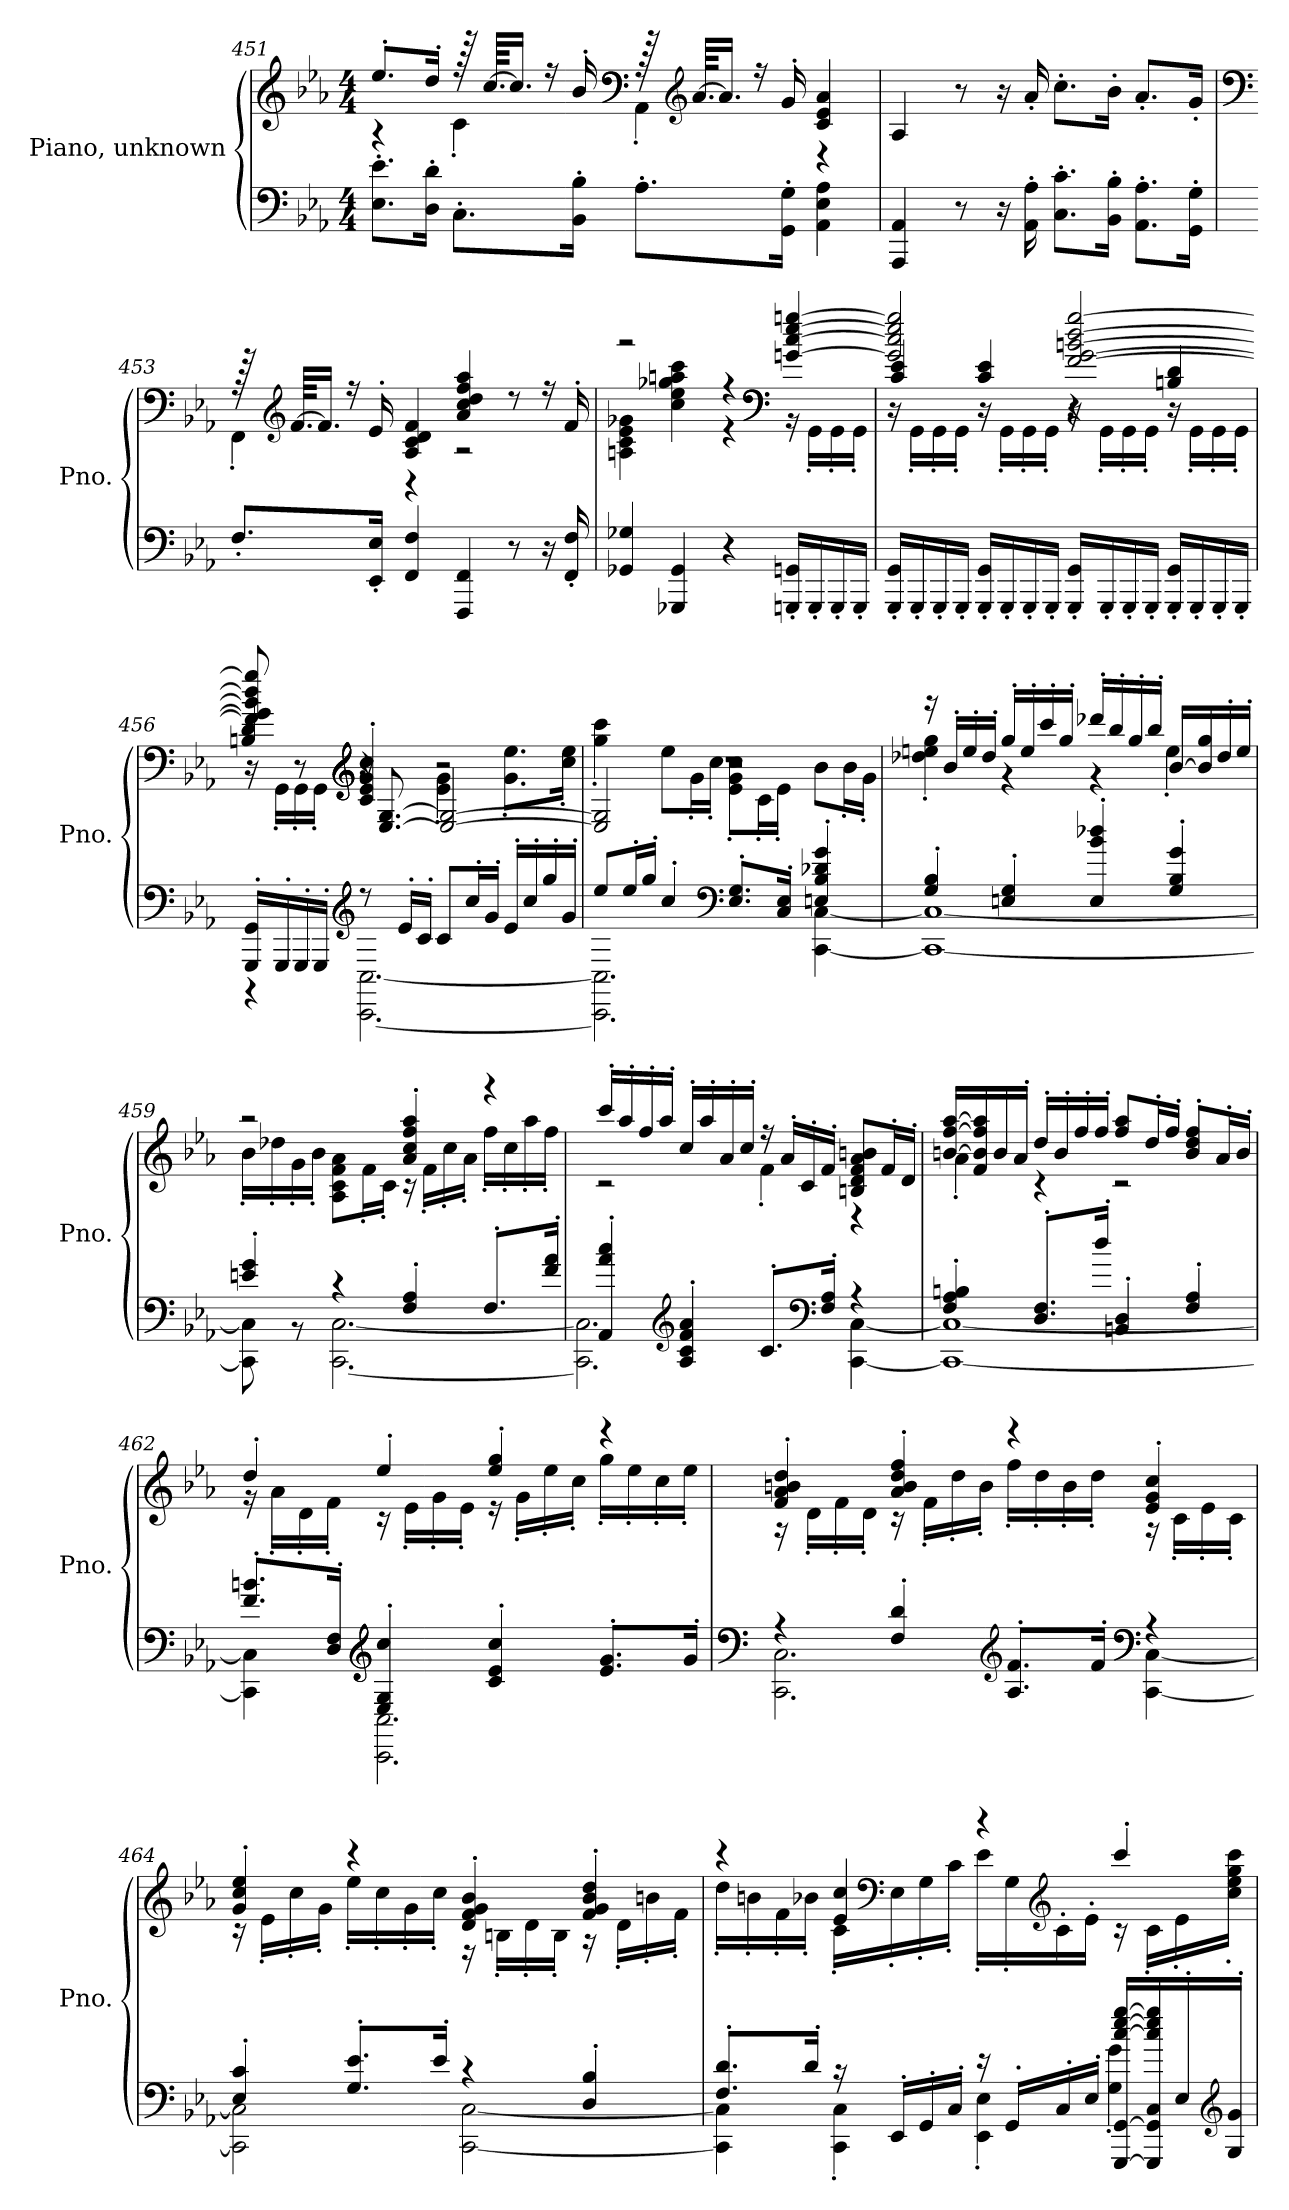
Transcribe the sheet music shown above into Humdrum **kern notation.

**kern	**kern
*part1	*part1
*staff2	*staff1
*I"Piano, unknown	*
*I'Pno.	*
!!LO:LB:g=z
*clefF4	*clefG2
*k[b-e-a-]	*k[b-e-a-]
*M4/4	*M4/4
=451	=451
*	*^
8.E-\' 8.e-\'L	8.ee-'/L	4r
16D\' 16d\'Jk	16dd'/Jk	.
8.C'\L	128r	4c'\
.	[64.cc/KKLL	.
.	16.cc/JJ]	.
.	16r	.
16BB-\' 16B-\'Jk	16b-'/	.
*	*clefF4	*
8.A-'\L	128r	4AA-'\
*	*clefG2	*
.	[64.a-/KKLL	.
.	16.a-/JJ]	.
.	16r	.
16GG\' 16G\'Jk	16g'/	.
4AA-\ 4E-\ 4A-\	4c/ 4e-/ 4a-/	4r
*	*v	*v
=452	=452
4AAA-/ 4AA-/	4A-/
8r	8r
16r	16r
16AA-\' 16A-\'	16a-'/
8.C\' 8.c\'L	8.cc'\L
16BB-\' 16B-\'Jk	16b-'\Jk
8.AA-\' 8.A-\'L	8.a-'/L
16GG\' 16G\'Jk	16g'/Jk
!!LO:LB:g=z
=453	=453
*	*clefF4
*	*^
8.F'/L	128r	4FF'\
*	*clefG2	*
.	[64.f/KKLL	.
.	16.f/JJ]	.
.	16r	.
16EE-/' 16E-/'Jk	16e-'/	.
4FF/ 4F/	4A-/ 4c/ 4d/ 4f/	4r
4FFF/ 4FF/	4a-/ 4cc/ 4dd/ 4ff/ 4aa-/	2r
8r	8r	.
16r	16r	.
16FF/' 16F/'	16f'/	.
=454	=454	=454
4GG-X/ 4G-X/	2r	4An\ 4c\ 4e-\ 4g-X\
4GGG-X/ 4GG-/	.	4cc\ 4ee-\ 4gg-X\ 4aan\ 4ccc\
4r	4r	4r
*	*clefF4	*
16GGGn/' 16GGn/'LL	[4gn/ [4cc/ [4ee-/ [4ggn/	16r
16GGG'/	.	16GG'\LL
16GGG'/	.	16GG'\
16GGG'/JJ	.	16GG'\JJ
!!LO:LB:g=z
=455	=455	=455
*	*	*^
16GGG/' 16GG/'LL	2g/] 2cc/] 2ee-/] 2gg/]	16r	4c/ 4e-/
16GGG'/	.	16GG'\LL	.
16GGG'/	.	16GG'\	.
16GGG'/JJ	.	16GG'\JJ	.
16GGG/' 16GG/'LL	.	16r	4c/ 4e-/
16GGG'/	.	16GG'\LL	.
16GGG'/	.	16GG'\	.
16GGG'/JJ	.	16GG'\JJ	.
16GGG/' 16GG/'LL	[2f/ [2g/ [2bn/ [2dd/ [2gg/	16r	4r
16GGG'/	.	16GG'\LL	.
16GGG'/	.	16GG'\	.
16GGG'/JJ	.	16GG'\JJ	.
16GGG/' 16GG/'LL	.	16r	4Bn/ 4d/
16GGG'/	.	16GG'\LL	.
16GGG'/	.	16GG'\	.
16GGG'/JJ	.	16GG'\JJ	.
=456	=456	=456	=456
*^	*	*	*
16GGG/' 16GG/'LL	4r	8f/] 8g/] 8b/] 8dd/] 8gg/]	16r	4Bn/ 4d/
16GGG'/	.	.	16GG'\LL	.
16GGG'/	.	8r	16GG'\	.
16GGG'/JJ	.	.	16GG'\JJ	.
*clefG2	*	*clefG2	*	*
8r	[2.CC\ [2.C\	4c/' 4e-/' 4g/' 4cc/'	4r	16r
.	.	.	.	[8.E-/ [8.G/
16e-'/LL	.	.	.	.
16c'/JJ	.	.	.	.
8c/L	.	2r	4e-\' 4g\'	2E-/_ 2G/_
16cc'/L	.	.	.	.
16g'/JJ	.	.	.	.
16e-'/LL	.	.	8.g\' 8.ee-\'L	.
16cc'/	.	.	.	.
16gg'/	.	.	.	.
16g'/JJ	.	.	16cc\' 16ee-\'Jk	.
!!LO:PB:g=z	!!	!!
=457	=457	=457	=457	=457
8ee-/L	2.CC\] 2.C\]	1r	4gg\' 4ccc\'	2E-/] 2G/]
16ee-'/L	.	.	.	.
16gg'/JJ	.	.	.	.
4cc'/	.	.	8ee-\L	.
.	.	.	16g'\L	.
.	.	.	16cc'\JJ	.
*clefF4	*	*	*	*
8.E-/' 8.G/'L	.	.	8e-\' 8g\' 8cc\'L	2r
.	.	.	16c'\L	.
16C/' 16E-/'Jk	.	.	16e-'\JJ	.
4En/' 4B-/' 4d-X/' 4g/'	[4CC\ [4C\	.	8b-\L	.
.	.	.	16b-'\L	.
.	.	.	16g'\JJ	.
*	*	*	*v	*v
=458	=458	=458	=458
4G/' 4B-/'	1CC_ 1C_	16r	4dd-X\' 4een\' 4gg\'
.	.	16b-'/LL	.
.	.	16ee'/	.
.	.	16dd-'/JJ	.
4En/' 4G/'	.	16gg'/LL	4r
.	.	16ee'/	.
.	.	16ccc'/	.
.	.	16gg'/JJ	.
4E/' 4b-/' 4dd-X/'	.	16ddd-X'/LL	4r
.	.	16bb-'/	.
.	.	16gg'/	.
.	.	16bb-'/JJ	.
4G/' 4B-/' 4g/'	.	[16b-/LL	4ee'\
.	.	16b-/] 16gg/	.
.	.	16dd-'/	.
.	.	16ee'/JJ	.
!!LO:LB:g=z	!!
=459	=459	=459	=459
4en/' 4g/'	8CC\] 8C\]	2r	16b-'\LL
.	.	.	16dd-X'\
.	8r	.	16g'\
.	.	.	16b-'\JJ
4r	[2.CC\ [2.C\	.	8A-\ 8c\ 8f\ 8a-\L
.	.	.	16f'\L
.	.	.	16c'\JJ
4F/' 4A-/'	.	4a-/' 4cc/' 4ff/' 4aa-/'	16r
.	.	.	16f'\LL
.	.	.	16cc'\
.	.	.	16a-'\JJ
8.F'/L	.	4r	16ff'\LL
.	.	.	16cc'\
.	.	.	16aa-'\
16f/' 16a-/'Jk	.	.	16ff'\JJ
=460	=460	=460	=460
4AA-/' 4a-/' 4cc/'	2.CC\] 2.C\]	16ccc'/LL	2r
.	.	16aa-'/	.
.	.	16ff'/	.
.	.	16aa-'/JJ	.
*clefG2	*	*	*
4A-/' 4c/' 4f/' 4a-/'	.	16cc'/LL	.
.	.	16aa-'/	.
.	.	16a-'/	.
.	.	16cc'/JJ	.
8.c'/L	.	16r	4f'\
.	.	16a-'/LL	.
.	.	16c'/	.
*clefF4	*	*	*
16F/' 16A-/'Jk	.	16f'/JJ	.
4r	[4CC\ [4C\	8Bn/ 8d/ 8f/ 8a-/ 8bn/L	4r
.	.	16f'/L	.
.	.	16d'/JJ	.
!!LO:LB:g=z	!!
=461	=461	=461	=461
4F/' 4A-/' 4Bn/'	1CC_ 1C_	[16bn/ [16ff/ [16aa-/LL	4a-'\
.	.	16f/ 16b/] 16ff/] 16aa-/]	.
.	.	16b/	.
.	.	16a-'/JJ	.
8.D/' 8.F/'L	.	16dd'/LL	4r
.	.	16b'/	.
.	.	16ff'/	.
16dd'/Jk	.	16ff'/JJ	.
4BBn/' 4D/'	.	8ff/ 8aa-/L	2r
.	.	16dd'/L	.
.	.	16ff'/JJ	.
4F/' 4A-/'	.	8b/' 8dd/' 8ff/'L	.
.	.	16a-'/L	.
.	.	16b'/JJ	.
=462	=462	=462	=462
8.f/' 8.bn/'L	4CC\] 4C\]	4dd'/	16r
.	.	.	16a-'\LL
.	.	.	16d'\
16D/' 16F/'Jk	.	.	16f'\JJ
*clefG2	*	*	*
4E-/' 4G/' 4cc/'	2.CC\ 2.C\	4ee-'/	16r
.	.	.	16e-'\LL
.	.	.	16g'\
.	.	.	16e-'\JJ
4c/' 4e-/' 4cc/'	.	4ee-/' 4gg/'	16r
.	.	.	16g'\LL
.	.	.	16ee-'\
.	.	.	16cc'\JJ
8.e-/' 8.g/'L	.	4r	16gg'\LL
.	.	.	16ee-'\
.	.	.	16cc'\
16g'/Jk	.	.	16ee-'\JJ
!!LO:LB:g=z	!!
=463	=463	=463	=463
*clefF4	*	*	*
4r	2.CC\ 2.C\	4f/' 4a-/' 4bn/' 4dd/'	16r
.	.	.	16d'\LL
.	.	.	16f'\
.	.	.	16d'\JJ
4F/' 4d/'	.	4a-/' 4b/' 4dd/' 4ff/'	16r
.	.	.	16f'\LL
.	.	.	16dd'\
.	.	.	16b'\JJ
*clefG2	*	*	*
8.A-/' 8.f/'L	.	4r	16ff'\LL
.	.	.	16dd'\
.	.	.	16b'\
16f'/Jk	.	.	16dd'\JJ
*clefF4	*	*	*
4r	[4CC\ [4C\	4e-/' 4g/' 4cc/'	16r
.	.	.	16c'\LL
.	.	.	16e-'\
.	.	.	16c'\JJ
=464	=464	=464	=464
4E-/' 4c/'	2CC\] 2C\]	4g/' 4cc/' 4ee-/'	16r
.	.	.	16e-'\LL
.	.	.	16cc'\
.	.	.	16g'\JJ
8.G/' 8.e-/'L	.	4r	16ee-'\LL
.	.	.	16cc'\
.	.	.	16g'\
16e-'/Jk	.	.	16cc'\JJ
4r	[2CC\ [2C\	4d/' 4f/' 4g/' 4b-/'	16r
.	.	.	16Bn'\LL
.	.	.	16d'\
.	.	.	16B'\JJ
4D/' 4B-/'	.	4f/' 4g/' 4b-/' 4dd/'	16r
.	.	.	16d'\LL
.	.	.	16bn'\
.	.	.	16f'\JJ
!!LO:LB:g=z	!!
=465	=465	=465	=465
8.F/' 8.d/'L	4CC\] 4C\]	4r	16dd'\LL
.	.	.	16bn'\
.	.	.	16f'\
16d'/Jk	.	.	16b-X'\JJ
16r	4CC\' 4C\'	4e-/ 4cc/	16c'\LL
*	*	*clefF4	*
16EE-'/LL	.	.	16E-'\
16GG'/	.	.	16G'\
16C'/JJ	.	.	16c'\JJ
16r	4EE-\' 4E-\'	4r	16e-'\LL
16GG'/LL	.	.	16G'\
*	*	*clefG2	*
16C'/	.	.	16c'\
16E-'/JJ	.	.	16e-'\JJ
[16GGG/ [16GG/ [16cc/ [16ee-/ [16gg/LL	4G\' 4g\'	4ccc'/	16r
16GGG/] 16GG/] 16C/ 16cc/] 16ee-/] 16gg/]	.	.	16c'\LL
16E-'/	.	.	16e-'\
*clefG2	*	*	*
16G/' 16g/'JJ	.	.	16cc\' 16ee-\' 16gg\' 16ccc\'JJ
*v	*v	*	*
*	*v	*v
=	=
*-	*-
